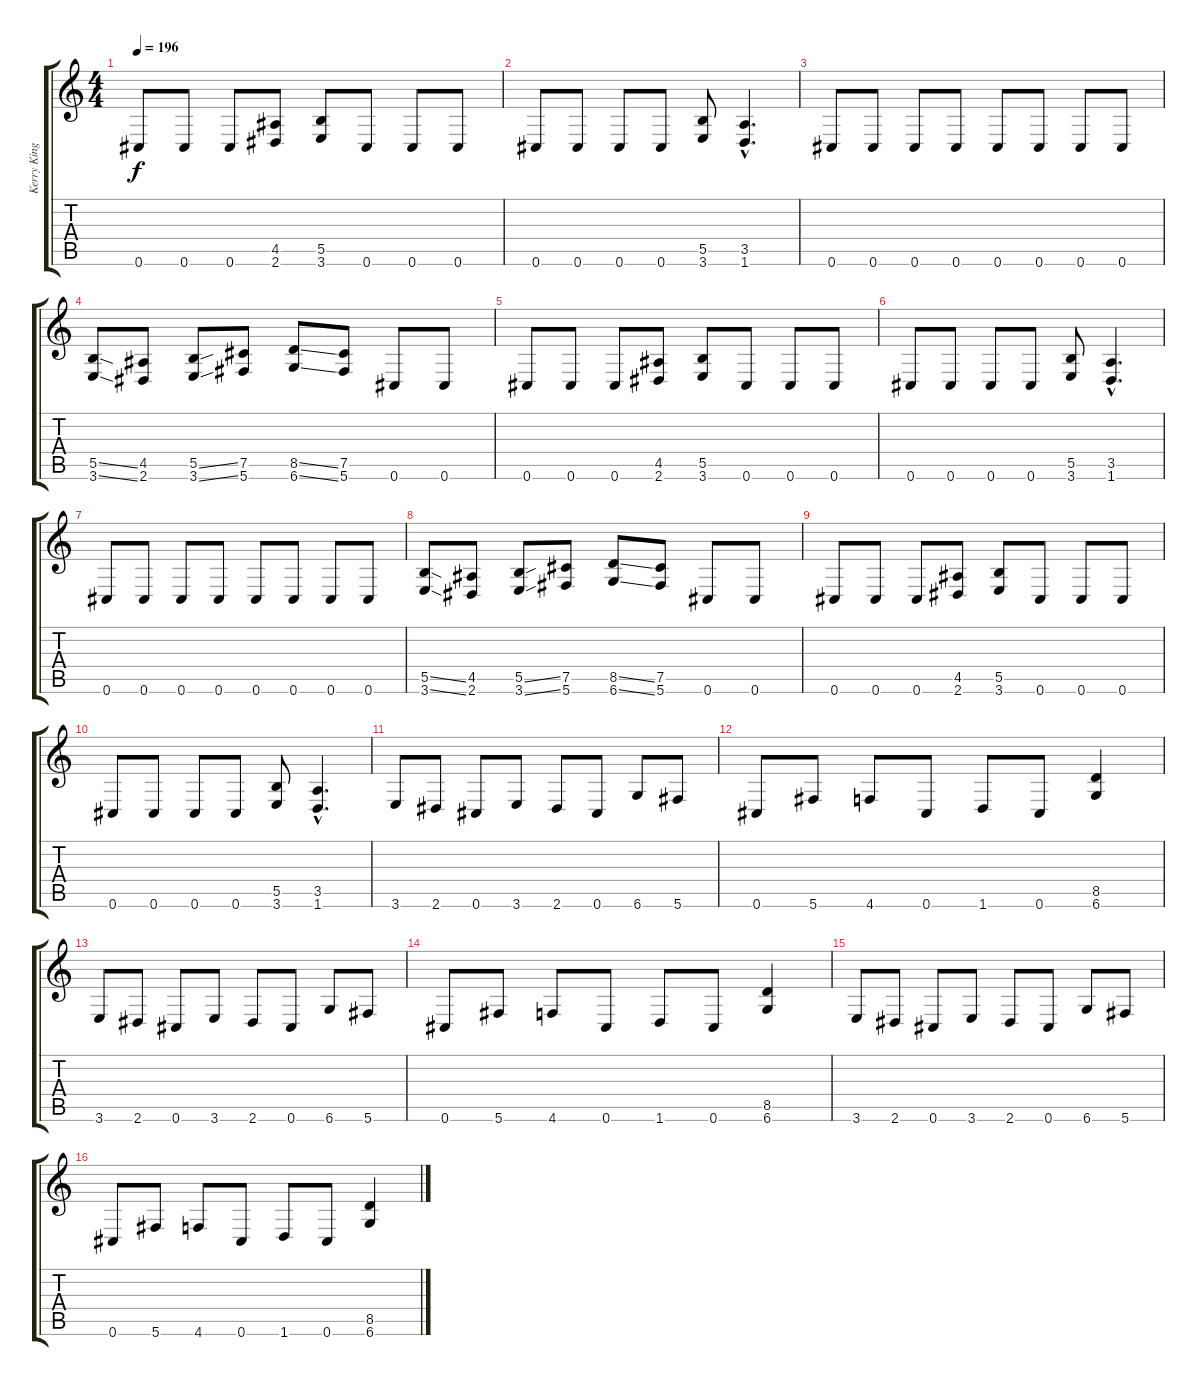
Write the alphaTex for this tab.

\track ("Kerry King" "Kerry King") {instrument distortionguitar}
\staff {score tabs}
\tuning (Db4 Ab3 E3 B2 Gb2 Db2) {hide}
\ts (4 4)
\tempo 196
\clef g2
\ks c
0.6.8{dy f} 0.6.8 0.6.8 (4.5 2.6).8 (5.5 3.6).8 0.6.8 0.6.8 0.6.8 |
0.6.8 0.6.8 0.6.8 0.6.8 (5.5 3.6).8 (3.5{hac} 1.6{hac}).4{d} |
0.6.8 0.6.8 0.6.8 0.6.8 0.6.8 0.6.8 0.6.8 0.6.8 |
(5.5{ss} 3.6{ss}).8 (4.5 2.6).8 (5.5{ss} 3.6{ss}).8 (7.5 5.6).8 (8.5{ss} 6.6{ss}).8 (7.5 5.6).8 0.6.8 0.6.8 |
0.6.8 0.6.8 0.6.8 (4.5 2.6).8 (5.5 3.6).8 0.6.8 0.6.8 0.6.8 |
0.6.8 0.6.8 0.6.8 0.6.8 (5.5 3.6).8 (3.5{hac} 1.6{hac}).4{d} |
0.6.8 0.6.8 0.6.8 0.6.8 0.6.8 0.6.8 0.6.8 0.6.8 |
(5.5{ss} 3.6{ss}).8 (4.5 2.6).8 (5.5{ss} 3.6{ss}).8 (7.5 5.6).8 (8.5{ss} 6.6{ss}).8 (7.5 5.6).8 0.6.8 0.6.8 |
0.6.8 0.6.8 0.6.8 (4.5 2.6).8 (5.5 3.6).8 0.6.8 0.6.8 0.6.8 |
0.6.8 0.6.8 0.6.8 0.6.8 (5.5 3.6).8 (3.5{hac} 1.6{hac}).4{d} |
3.6.8 2.6.8 0.6.8 3.6.8 2.6.8 0.6.8 6.6.8 5.6.8 |
0.6.8 5.6.8 4.6.8 0.6.8 1.6.8 0.6.8 (8.5 6.6).4 |
3.6.8 2.6.8 0.6.8 3.6.8 2.6.8 0.6.8 6.6.8 5.6.8 |
0.6.8 5.6.8 4.6.8 0.6.8 1.6.8 0.6.8 (8.5 6.6).4 |
3.6.8 2.6.8 0.6.8 3.6.8 2.6.8 0.6.8 6.6.8 5.6.8 |
0.6.8 5.6.8 4.6.8 0.6.8 1.6.8 0.6.8 (8.5 6.6).4
